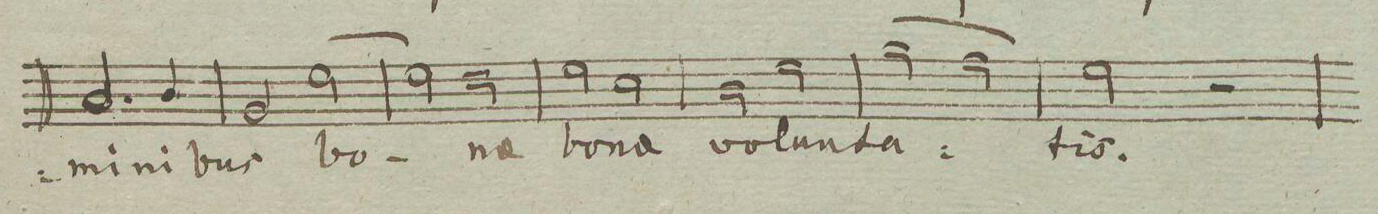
**kern	**text	**dynam
*I"Soprano. Tutti	*	*
*clefC1	*	*
*k[]	*	*
*met(c)	*	*
*M4/4	*	*
2.f/	-mi-	.
4g/	-ni-	.
=23	=23	=23
2e/	-bus	.
[2cc\	bo-	.
=24	=24	=24
2cc\]	.	.
2b\	-na	.
=25	=25	=25
2cc\	bo-	.
2a\	-na	.
=26	=26	=26
2g\	vo-	.
2cc\	-lun-	.
=27	=27	=27
(2ee\	-ta-	.
2dd\)	.	.
=28	=28	=28
2cc\	-tis.	.
2r	.	.
=29	=29	=29
*-	*-	*-
